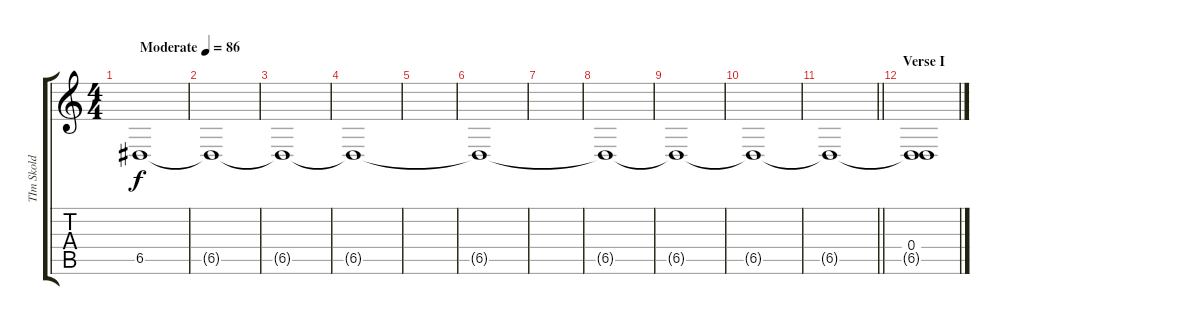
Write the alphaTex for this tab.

\track ("TIm Skold II" "TIm Skold ") {instrument stringensemble1}
\staff {score tabs}
\tuning (E4 B3 G3 D3 A2 E2) {hide}
\ts (4 4)
\tempo (86 "Moderate")
\clef g2
\ks c
6.5.1{dy f instrument stringensemble1} |
6.5{t}.1 |
6.5{t}.1 |
6.5{t}.1 |
|
6.5{t}.1 |
|
6.5{t}.1 |
6.5{t}.1 |
6.5{t}.1 |
\barLineRight lightlight
6.5{t}.1 |
\section ("" "Verse I")
(0.4 6.5{t}).1
